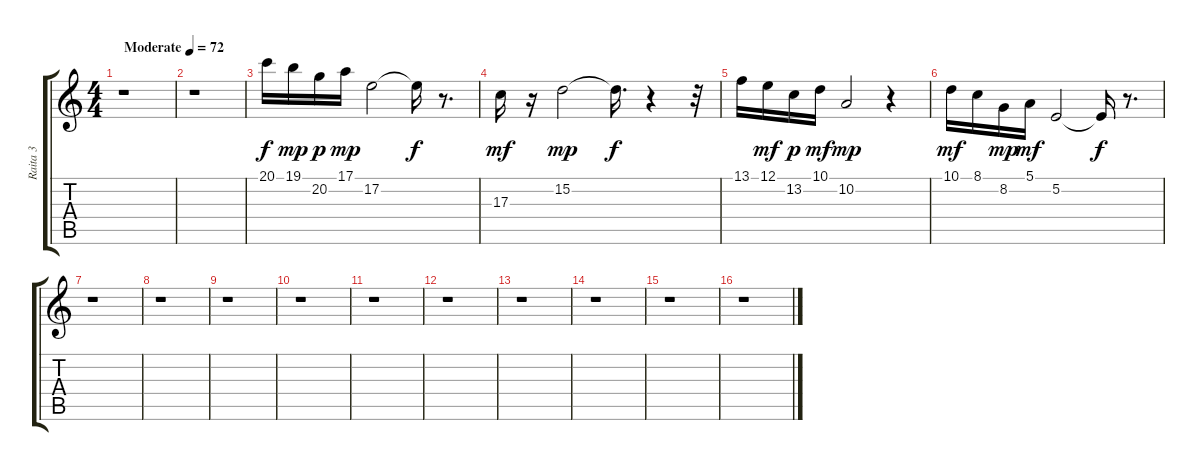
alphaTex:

\track ("Raita 3" "Raita 3") {instrument harpsichord}
\staff {score tabs}
\tuning (E4 B3 G3 D3 A2 E2) {hide}
\ts (4 4)
\tempo (72 "Moderate")
\clef g2
\ks c
r.1{dy f instrument harpsichord} |
r.1 |
20.1.16 19.1.16{dy mp} 20.2.16{dy p} 17.1.16{dy mp} 17.2.2 17.2{t}.16{dy f} r.8{d} |
17.3.16{dy mf} r.16 15.2.2{dy mp} 15.2{t}.16{d dy f} r.4 r.32 |
13.1.16 12.1.16{dy mf} 13.2.16{dy p} 10.1.16{dy mf} 10.2.2{dy mp} r.4 |
10.1.16{dy mf} 8.1.16 8.2.16{dy mp} 5.1.16{dy mf} 5.2.2 5.2{t}.16{dy f} r.8{d} |
r.1 |
r.1 |
r.1 |
r.1 |
r.1 |
r.1 |
r.1 |
r.1 |
r.1 |
r.1
